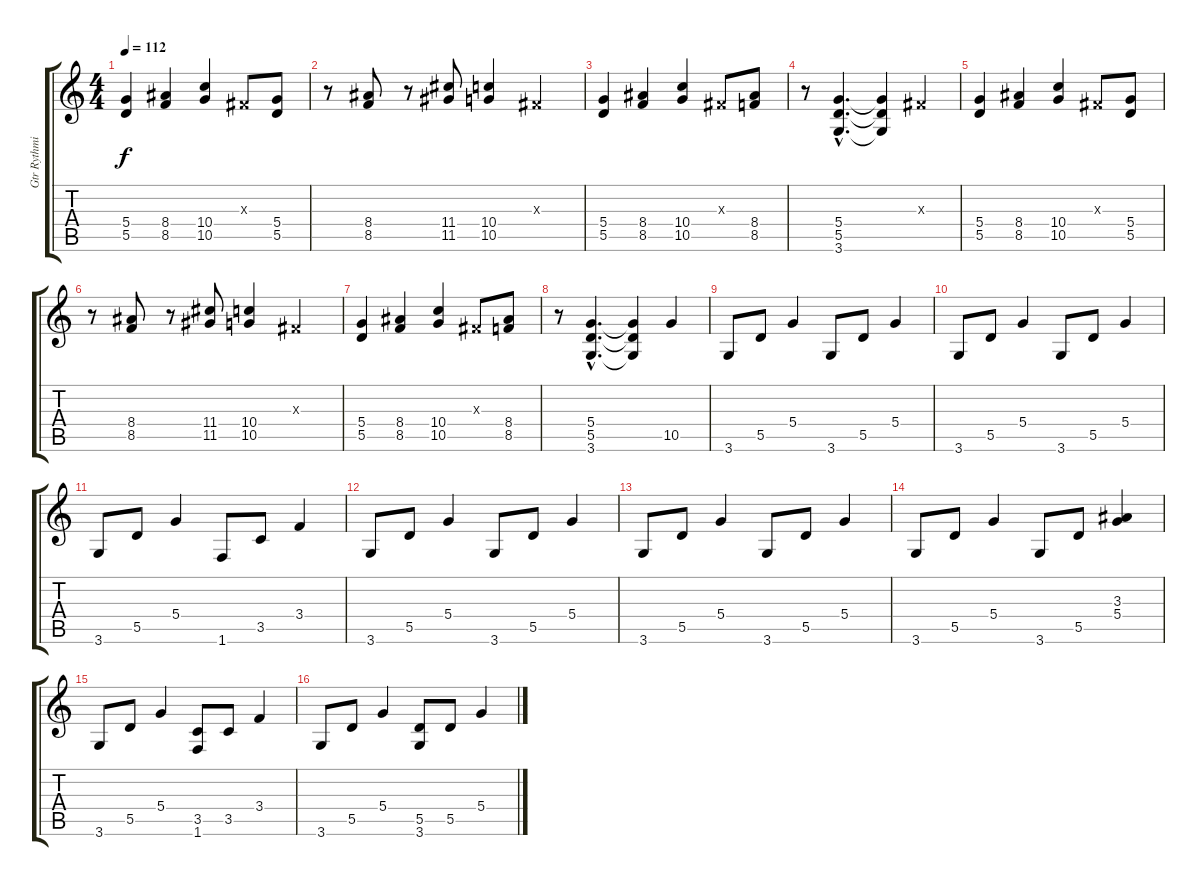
\track ("Gtr Rythmique" "Gtr Rythmi") {instrument distortionguitar}
\staff {score tabs}
\tuning (E4 B3 G3 D3 A2 E2) {hide}
\ts (4 4)
\tempo 112
\clef g2
\ks c
(5.4 5.5).4{dy f} (8.4 8.5).4 (10.4 10.5).4 -1.3{x}.8 (5.4 5.5).8 |
r.8 (8.4 8.5).8 r.8 (11.4 11.5).8 (10.4 10.5).4 -1.3{x}.4 |
(5.4 5.5).4 (8.4 8.5).4 (10.4 10.5).4 -1.3{x}.8 (8.4 8.5).8 |
r.8 (5.4{hac} 5.5{hac} 3.6{hac}).4{d} (5.4{t} 5.5{t} 3.6{t}).4 -1.3{x}.4 |
(5.4 5.5).4 (8.4 8.5).4 (10.4 10.5).4 -1.3{x}.8 (5.4 5.5).8 |
r.8 (8.4 8.5).8 r.8 (11.4 11.5).8 (10.4 10.5).4 -1.3{x}.4 |
(5.4 5.5).4 (8.4 8.5).4 (10.4 10.5).4 -1.3{x}.8 (8.4 8.5).8 |
r.8 (5.4{hac} 5.5{hac} 3.6{hac}).4{d} (5.4{t} 5.5{t} 3.6{t}).4 10.5.4 |
3.6.8 5.5.8 5.4.4 3.6.8 5.5.8 5.4.4 |
3.6.8 5.5.8 5.4.4 3.6.8 5.5.8 5.4.4 |
3.6.8 5.5.8 5.4.4 1.6.8 3.5.8 3.4.4 |
3.6.8 5.5.8 5.4.4 3.6.8 5.5.8 5.4.4 |
3.6.8 5.5.8 5.4.4 3.6.8 5.5.8 5.4.4 |
3.6.8 5.5.8 5.4.4 3.6.8 5.5.8 (3.3 5.4).4 |
3.6.8 5.5.8 5.4.4 (3.5 1.6).8 3.5.8 3.4.4 |
3.6.8 5.5.8 5.4.4 (5.5 3.6).8 5.5.8 5.4.4
